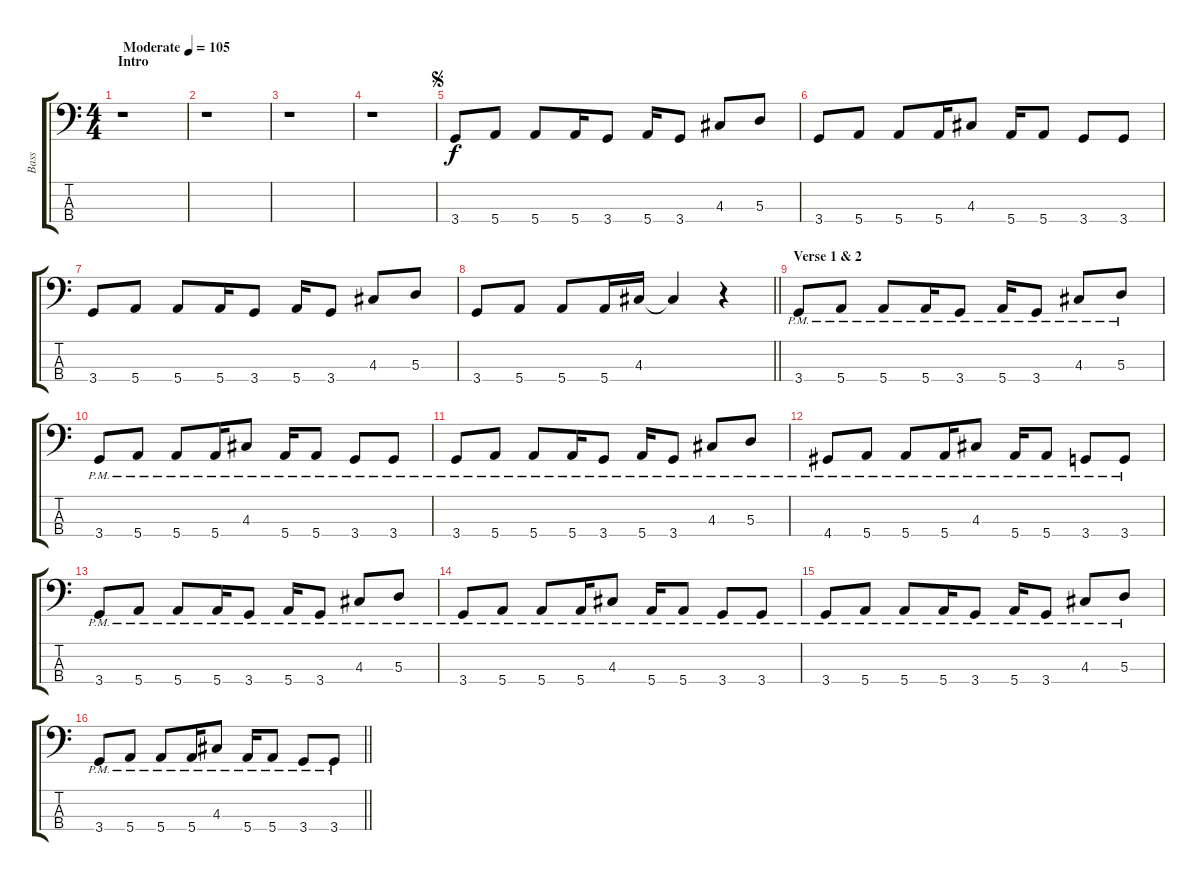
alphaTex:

\track ("Bass" "Bass") {instrument electricbasspick}
\staff {score tabs}
\tuning (G2 D2 A1 E1) {hide}
\ts (4 4)
\section ("" "Intro")
\tempo (105 "Moderate")
\clef f4
\ks c
r.1{dy f instrument electricbasspick} |
r.1 |
r.1 |
r.1 |
\jump segno
3.4.8 5.4.8 5.4.8 5.4.16 3.4.8 5.4.16 3.4.8 4.3.8 5.3.8 |
3.4.8 5.4.8 5.4.8 5.4.16 4.3.8 5.4.16 5.4.8 3.4.8 3.4.8 |
3.4.8 5.4.8 5.4.8 5.4.16 3.4.8 5.4.16 3.4.8 4.3.8 5.3.8 |
\barLineRight lightlight
3.4.8 5.4.8 5.4.8 5.4.16 4.3.16 4.3{t}.4 r.4 |
\section ("" "Verse 1 & 2")
3.4{pm}.8 5.4{pm}.8 5.4{pm}.8 5.4{pm}.16 3.4{pm}.8 5.4{pm}.16 3.4{pm}.8 4.3{pm}.8 5.3{pm}.8 |
3.4{pm}.8 5.4{pm}.8 5.4{pm}.8 5.4{pm}.16 4.3{pm}.8 5.4{pm}.16 5.4{pm}.8 3.4{pm}.8 3.4{pm}.8 |
3.4{pm}.8 5.4{pm}.8 5.4{pm}.8 5.4{pm}.16 3.4{pm}.8 5.4{pm}.16 3.4{pm}.8 4.3{pm}.8 5.3{pm}.8 |
4.4{pm}.8 5.4{pm}.8 5.4{pm}.8 5.4{pm}.16 4.3{pm}.8 5.4{pm}.16 5.4{pm}.8 3.4{pm}.8 3.4{pm}.8 |
3.4{pm}.8 5.4{pm}.8 5.4{pm}.8 5.4{pm}.16 3.4{pm}.8 5.4{pm}.16 3.4{pm}.8 4.3{pm}.8 5.3{pm}.8 |
3.4{pm}.8 5.4{pm}.8 5.4{pm}.8 5.4{pm}.16 4.3{pm}.8 5.4{pm}.16 5.4{pm}.8 3.4{pm}.8 3.4{pm}.8 |
3.4{pm}.8 5.4{pm}.8 5.4{pm}.8 5.4{pm}.16 3.4{pm}.8 5.4{pm}.16 3.4{pm}.8 4.3{pm}.8 5.3{pm}.8 |
\barLineRight lightlight
3.4{pm}.8 5.4{pm}.8 5.4{pm}.8 5.4{pm}.16 4.3{pm}.8 5.4{pm}.16 5.4{pm}.8 3.4{pm}.8 3.4{pm}.8
